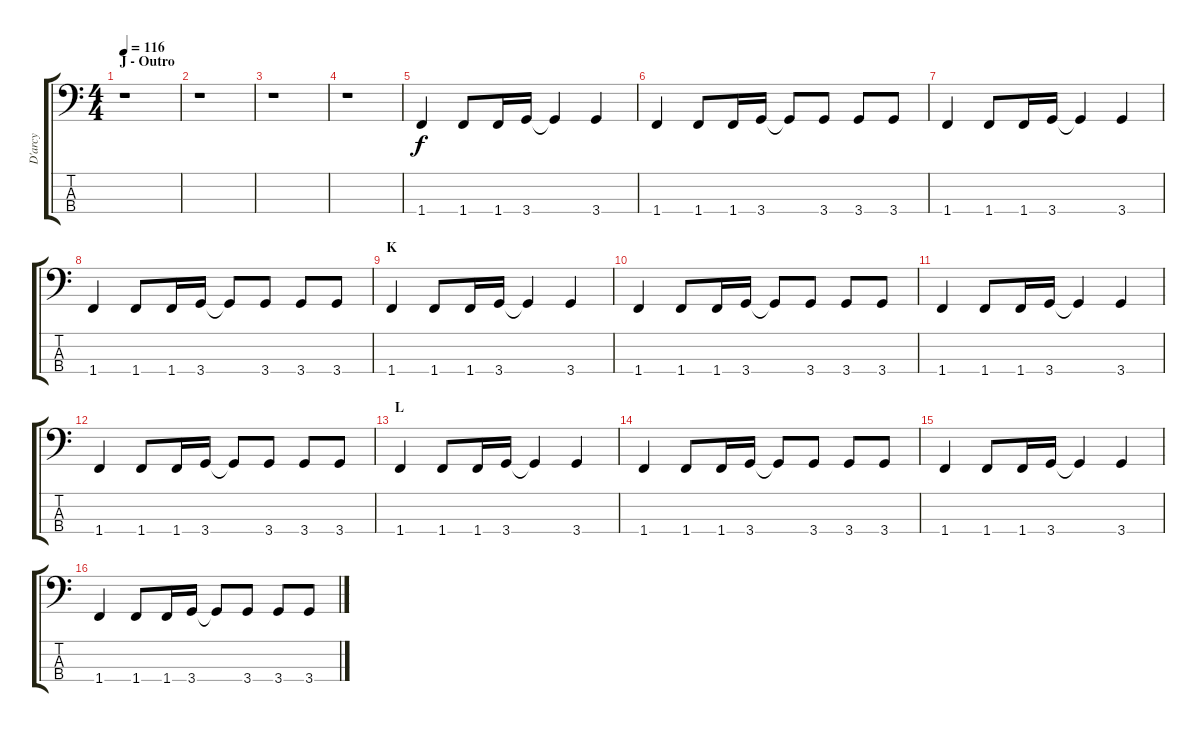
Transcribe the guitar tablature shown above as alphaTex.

\track ("D'arcy" "D'arcy") {instrument electricbasspick}
\staff {score tabs}
\tuning (G2 D2 A1 E1) {hide}
\ts (4 4)
\section ("" "J - Outro")
\tempo 116
\clef f4
\ks c
r.1{dy f} |
r.1 |
r.1 |
r.1 |
1.4.4 1.4.8 1.4.16 3.4.16 3.4{t}.4 3.4.4 |
1.4.4 1.4.8 1.4.16 3.4.16 3.4{t}.8 3.4.8 3.4.8 3.4.8 |
1.4.4 1.4.8 1.4.16 3.4.16 3.4{t}.4 3.4.4 |
1.4.4 1.4.8 1.4.16 3.4.16 3.4{t}.8 3.4.8 3.4.8 3.4.8 |
\section ("" "K")
1.4.4 1.4.8 1.4.16 3.4.16 3.4{t}.4 3.4.4 |
1.4.4 1.4.8 1.4.16 3.4.16 3.4{t}.8 3.4.8 3.4.8 3.4.8 |
1.4.4 1.4.8 1.4.16 3.4.16 3.4{t}.4 3.4.4 |
1.4.4 1.4.8 1.4.16 3.4.16 3.4{t}.8 3.4.8 3.4.8 3.4.8 |
\section ("" "L")
1.4.4 1.4.8 1.4.16 3.4.16 3.4{t}.4 3.4.4 |
1.4.4 1.4.8 1.4.16 3.4.16 3.4{t}.8 3.4.8 3.4.8 3.4.8 |
1.4.4 1.4.8 1.4.16 3.4.16 3.4{t}.4 3.4.4 |
1.4.4 1.4.8 1.4.16 3.4.16 3.4{t}.8 3.4.8 3.4.8 3.4.8
